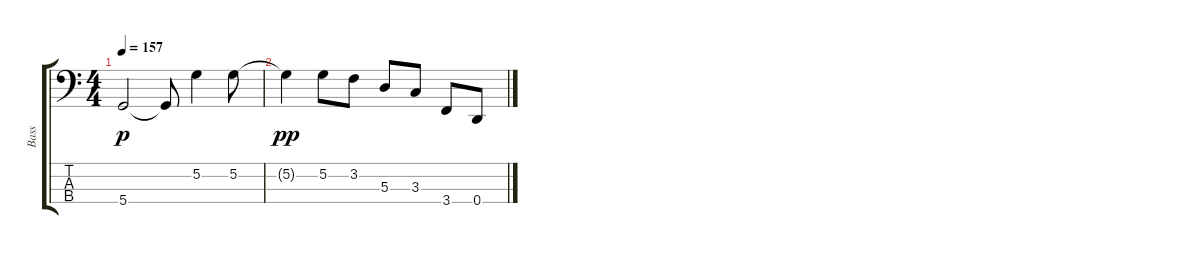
\track ("Bass" "Bass") {instrument electricbasspick}
\staff {score tabs}
\tuning (G2 D2 A1 D1) {hide}
\ts (4 4)
\tempo 157
\clef f4
\ks c
5.4.2{dy p} 5.4{t}.8 5.2.4 5.2.8 |
5.2{t}.4{dy pp} 5.2.8 3.2.8 5.3.8 3.3.8 3.4.8 0.4.8
